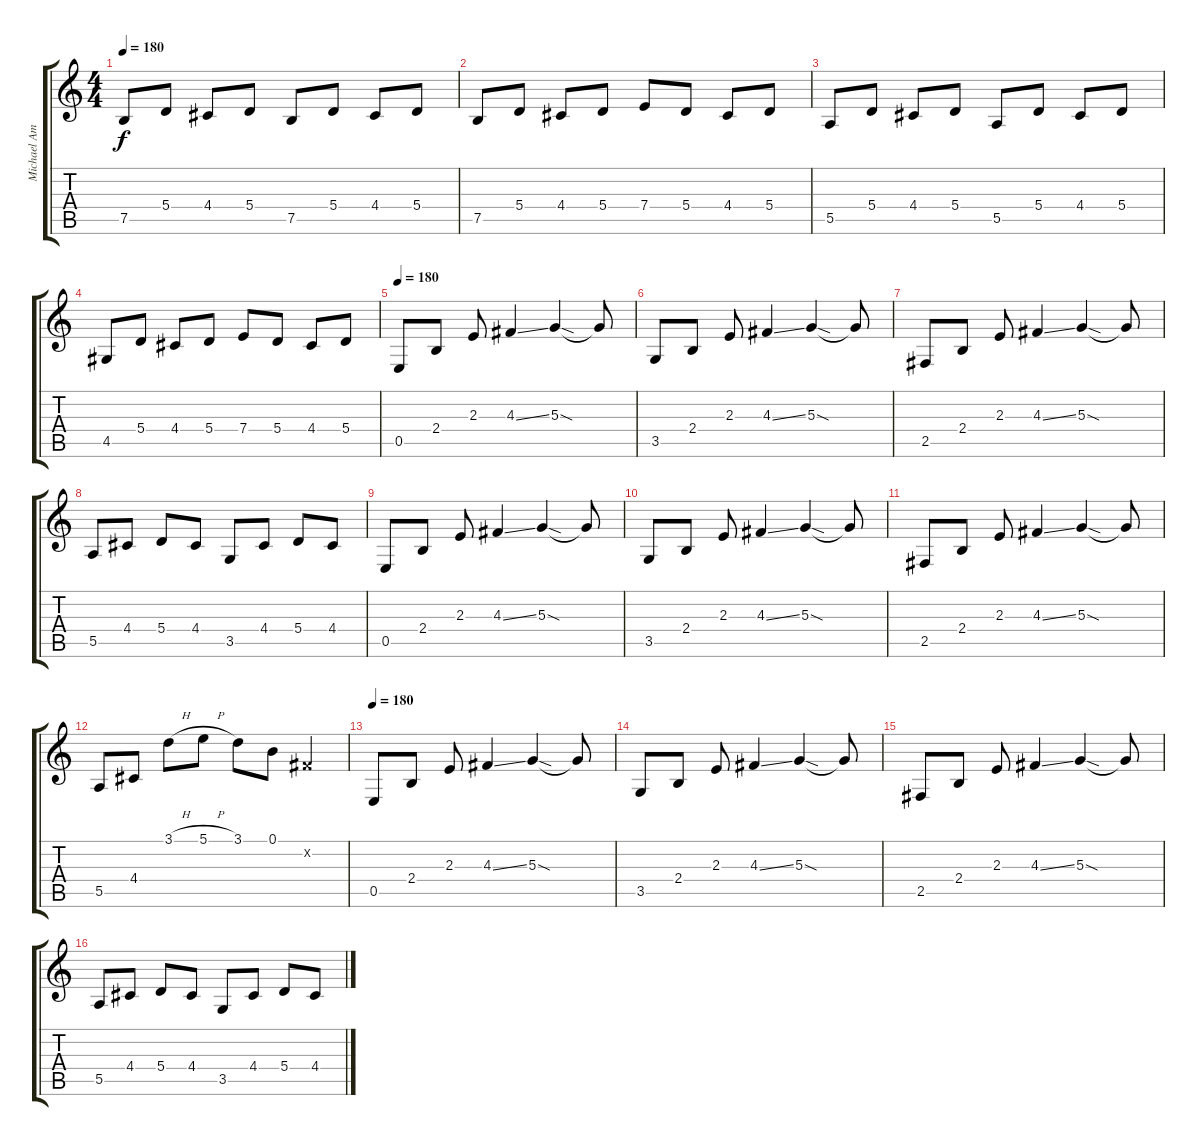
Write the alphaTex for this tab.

\track ("Michael Amott" "Michael Am") {instrument distortionguitar}
\staff {score tabs}
\tuning (B3 Gb3 D3 A2 E2 B1) {hide}
\ts (4 4)
\tempo 180
\clef g2
\ks c
7.5.8{dy f} 5.4.8 4.4.8 5.4.8 7.5.8 5.4.8 4.4.8 5.4.8 |
7.5.8 5.4.8 4.4.8 5.4.8 7.4.8 5.4.8 4.4.8 5.4.8 |
5.5.8 5.4.8 4.4.8 5.4.8 5.5.8 5.4.8 4.4.8 5.4.8 |
4.5.8 5.4.8 4.4.8 5.4.8 7.4.8 5.4.8 4.4.8 5.4.8 |
\tempo 180
0.5.8 2.4.8 2.3.8 4.3{ss}.4 5.3{sod}.4 5.3{t}.8 |
3.5.8 2.4.8 2.3.8 4.3{ss}.4 5.3{sod}.4 5.3{t}.8 |
2.5.8 2.4.8 2.3.8 4.3{ss}.4 5.3{sod}.4 5.3{t}.8 |
5.5.8 4.4.8 5.4.8 4.4.8 3.5.8 4.4.8 5.4.8 4.4.8 |
0.5.8 2.4.8 2.3.8 4.3{ss}.4 5.3{sod}.4 5.3{t}.8 |
3.5.8 2.4.8 2.3.8 4.3{ss}.4 5.3{sod}.4 5.3{t}.8 |
2.5.8 2.4.8 2.3.8 4.3{ss}.4 5.3{sod}.4 5.3{t}.8 |
5.5.8 4.4.8 3.1{h}.8 5.1{h}.8 3.1.8 0.1.8 0.2{x}.4 |
\tempo 180
0.5.8 2.4.8 2.3.8 4.3{ss}.4 5.3{sod}.4 5.3{t}.8 |
3.5.8 2.4.8 2.3.8 4.3{ss}.4 5.3{sod}.4 5.3{t}.8 |
2.5.8 2.4.8 2.3.8 4.3{ss}.4 5.3{sod}.4 5.3{t}.8 |
5.5.8 4.4.8 5.4.8 4.4.8 3.5.8 4.4.8 5.4.8 4.4.8
